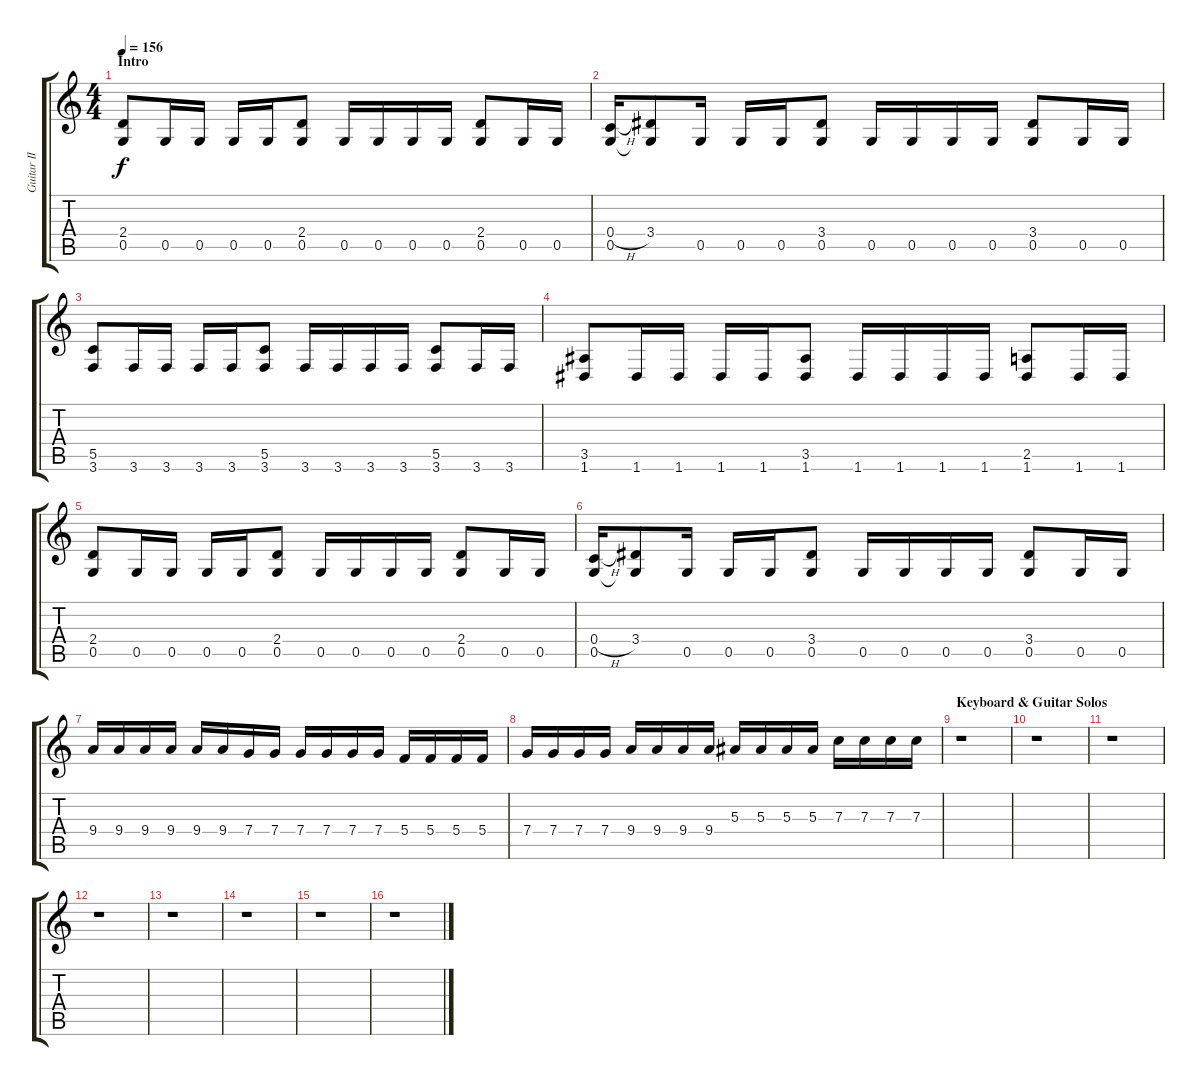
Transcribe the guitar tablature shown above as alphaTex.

\track ("Guitar II" "Guitar II") {instrument distortionguitar}
\staff {score tabs}
\tuning (D4 A3 F3 C3 G2 D2) {hide}
\ts (4 4)
\section ("" "Intro")
\tempo 156
\clef g2
\ks c
(2.4 0.5).8{dy f} 0.5.16 0.5.16 0.5.16 0.5.16 (2.4 0.5).8 0.5.16 0.5.16 0.5.16 0.5.16 (2.4 0.5).8 0.5.16 0.5.16 |
(0.4{h} 0.5).16 (3.4 0.5{t}).8 0.5.16 0.5.16 0.5.16 (3.4 0.5).8 0.5.16 0.5.16 0.5.16 0.5.16 (3.4 0.5).8 0.5.16 0.5.16 |
(5.5 3.6).8 3.6.16 3.6.16 3.6.16 3.6.16 (5.5 3.6).8 3.6.16 3.6.16 3.6.16 3.6.16 (5.5 3.6).8 3.6.16 3.6.16 |
(3.5 1.6).8 1.6.16 1.6.16 1.6.16 1.6.16 (3.5 1.6).8 1.6.16 1.6.16 1.6.16 1.6.16 (2.5 1.6).8 1.6.16 1.6.16 |
(2.4 0.5).8 0.5.16 0.5.16 0.5.16 0.5.16 (2.4 0.5).8 0.5.16 0.5.16 0.5.16 0.5.16 (2.4 0.5).8 0.5.16 0.5.16 |
(0.4{h} 0.5).16 (3.4 0.5{t}).8 0.5.16 0.5.16 0.5.16 (3.4 0.5).8 0.5.16 0.5.16 0.5.16 0.5.16 (3.4 0.5).8 0.5.16 0.5.16 |
9.4.16 9.4.16 9.4.16 9.4.16 9.4.16 9.4.16 7.4.16 7.4.16 7.4.16 7.4.16 7.4.16 7.4.16 5.4.16 5.4.16 5.4.16 5.4.16 |
7.4.16 7.4.16 7.4.16 7.4.16 9.4.16 9.4.16 9.4.16 9.4.16 5.3.16 5.3.16 5.3.16 5.3.16 7.3.16 7.3.16 7.3.16 7.3.16 |
\section ("" "Keyboard & Guitar Solos")
r.1 |
r.1 |
r.1 |
r.1 |
r.1 |
r.1 |
r.1 |
r.1
